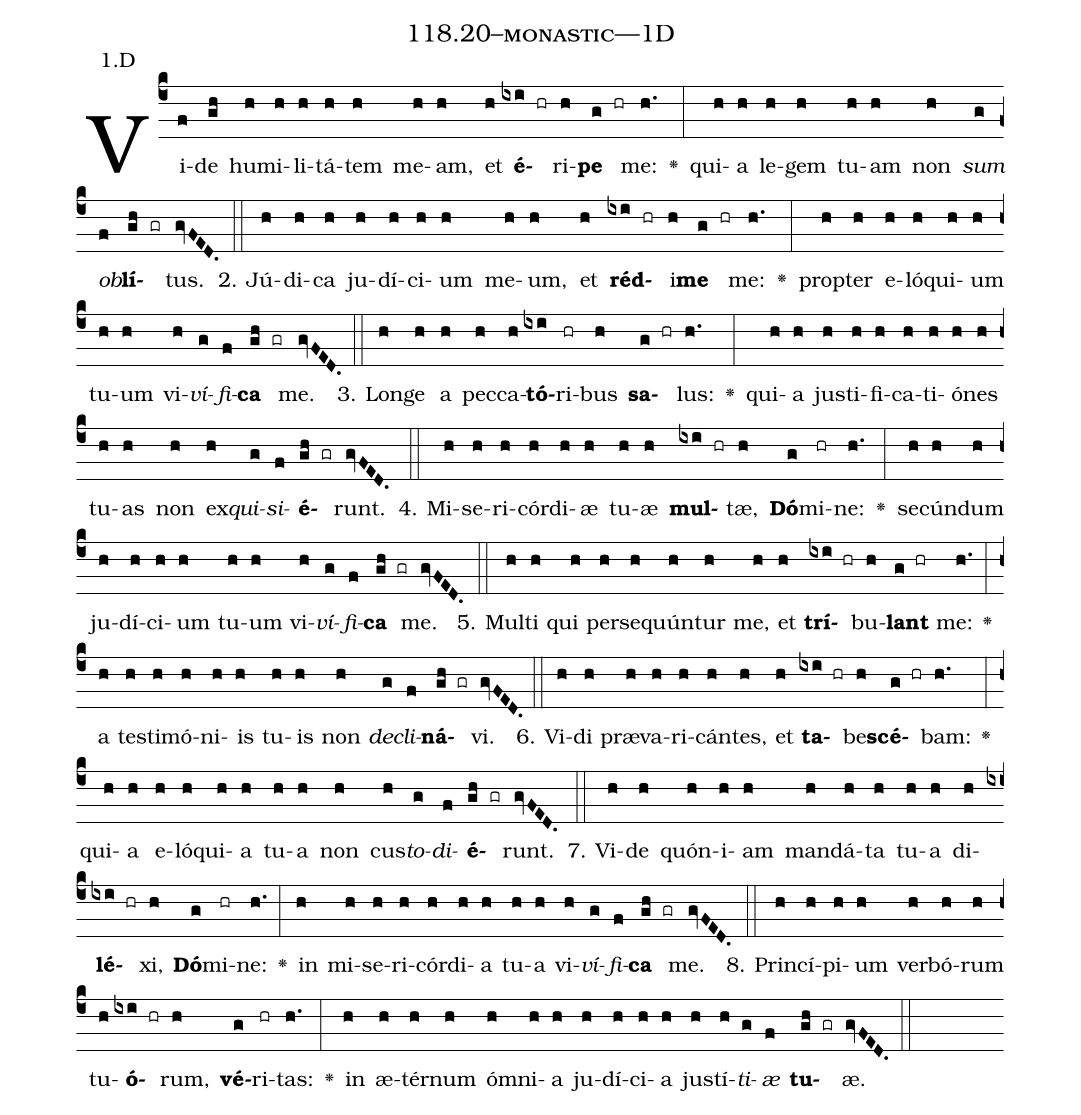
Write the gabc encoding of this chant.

name: 118.20--monastic---1D;
annotation: 1.D;
%%
(c4)Vi(f)de(gh) hu(h)mi(h)li(h)tá(h)tem(h) me(h)am,(h) et(h) <b>é</b>(ixi hr)ri(h)<b>pe</b>(g hr) me:(h.) <v>\greheightstar</v>(:) qui(h)a(h) le(h)gem(h) tu(h)am(h) non(h) <i>sum</i>(g) <i>ob</i>(f)<b>lí</b>(gh gr)tus.(gvFED.) (::)
2. Jú(h)di(h)ca(h) ju(h)dí(h)ci(h)um(h) me(h)um,(h) et(h) <b>réd</b>(ixi hr)i(h)<b>me</b>(g hr) me:(h.) <v>\greheightstar</v>(:) prop(h)ter(h) e(h)ló(h)qui(h)um(h) tu(h)um(h) vi(h)<i>ví</i>(g)<i>fi</i>(f)<b>ca</b>(gh gr) me.(gvFED.) (::)
3. Lon(h)ge(h) a(h) pec(h)ca(h)<b>tó</b>(ixi)ri(hr)bus(h) <b>sa</b>(g hr)lus:(h.) <v>\greheightstar</v>(:) qui(h)a(h) jus(h)ti(h)fi(h)ca(h)ti(h)ó(h)nes(h) tu(h)as(h) non(h) ex(h)<i>qui</i>(g)<i>si</i>(f)<b>é</b>(gh gr)runt.(gvFED.) (::)
4. Mi(h)se(h)ri(h)cór(h)di(h)æ(h) tu(h)æ(h) <b>mul</b>(ixi hr)tæ,(h) <b>Dó</b>(g)mi(hr)ne:(h.) <v>\greheightstar</v>(:) se(h)cún(h)dum(h) ju(h)dí(h)ci(h)um(h) tu(h)um(h) vi(h)<i>ví</i>(g)<i>fi</i>(f)<b>ca</b>(gh gr) me.(gvFED.) (::)
5. Mul(h)ti(h) qui(h) per(h)se(h)quún(h)tur(h) me,(h) et(h) <b>trí</b>(ixi hr)bu(h)<b>lant</b>(g hr) me:(h.) <v>\greheightstar</v>(:) a(h) tes(h)ti(h)mó(h)ni(h)is(h) tu(h)is(h) non(h) <i>de</i>(g)<i>cli</i>(f)<b>ná</b>(gh gr)vi.(gvFED.) (::)
6. Vi(h)di(h) præ(h)va(h)ri(h)cán(h)tes,(h) et(h) <b>ta</b>(ixi hr)be(h)<b>scé</b>(g hr)bam:(h.) <v>\greheightstar</v>(:) qui(h)a(h) e(h)ló(h)qui(h)a(h) tu(h)a(h) non(h) cus(h)<i>to</i>(g)<i>di</i>(f)<b>é</b>(gh gr)runt.(gvFED.) (::)
7. Vi(h)de(h) quón(h)i(h)am(h) man(h)dá(h)ta(h) tu(h)a(h) di(h)<b>lé</b>(ixi hr)xi,(h) <b>Dó</b>(g)mi(hr)ne:(h.) <v>\greheightstar</v>(:) in(h) mi(h)se(h)ri(h)cór(h)di(h)a(h) tu(h)a(h) vi(h)<i>ví</i>(g)<i>fi</i>(f)<b>ca</b>(gh gr) me.(gvFED.) (::)
8. Prin(h)cí(h)pi(h)um(h) ver(h)bó(h)rum(h) tu(h)<b>ó</b>(ixi hr)rum,(h) <b>vé</b>(g)ri(hr)tas:(h.) <v>\greheightstar</v>(:) in(h) æ(h)tér(h)num(h) óm(h)ni(h)a(h) ju(h)dí(h)ci(h)a(h) jus(h)tí(h)<i>ti</i>(g)<i>æ</i>(f) <b>tu</b>(gh gr)æ.(gvFED.) (::)
